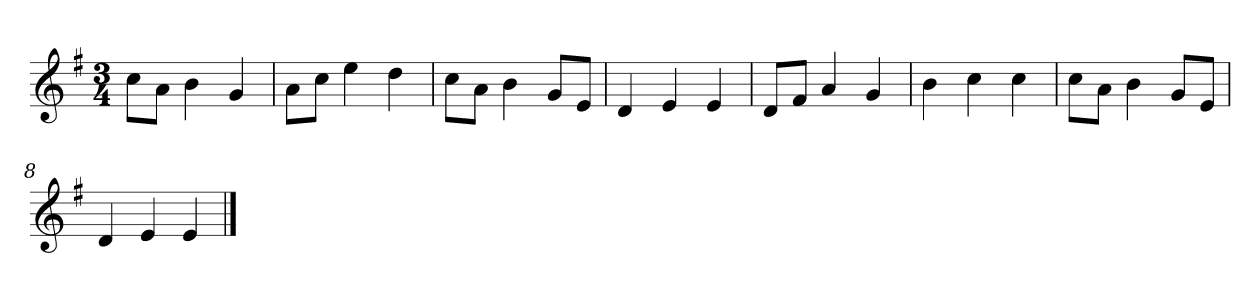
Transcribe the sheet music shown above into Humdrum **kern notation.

**kern
*part1
*staff1
*clefG2
*k[f#]
*e:
*M3/4
=
8cc\L
8a\J
4b
4g
=2
8a\L
8cc\J
4ee
4dd
=3
8cc\L
8a\J
4b
8g/L
8e/J
=4
4d
4e
4e
=5y
8d/L
8f#/J
4a
4g
=6
4b
4cc
4cc
=7
8cc\L
8a\J
4b
8g/L
8e/J
=8
4d
4e
4e
==
*-
